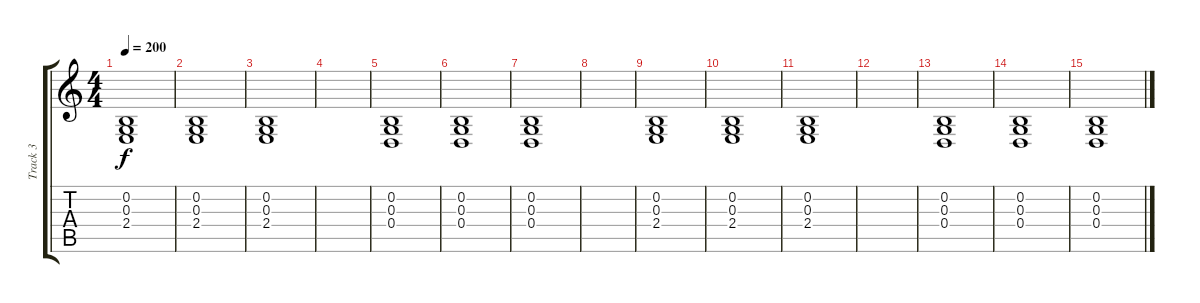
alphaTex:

\track ("Track 3" "Track 3") {instrument stringensemble1}
\staff {score tabs}
\tuning (E4 B3 G3 D3 A2 E2) {hide}
\ts (4 4)
\tempo 200
\clef g2
\ks c
(0.2 0.3 2.4).1{dy f} |
(0.2 0.3 2.4).1 |
(0.2 0.3 2.4).1 |
|
(0.2 0.3 0.4).1 |
(0.2 0.3 0.4).1 |
(0.2 0.3 0.4).1 |
|
(0.2 0.3 2.4).1 |
(0.2 0.3 2.4).1 |
(0.2 0.3 2.4).1 |
|
(0.2 0.3 0.4).1 |
(0.2 0.3 0.4).1 |
(0.2 0.3 0.4).1
